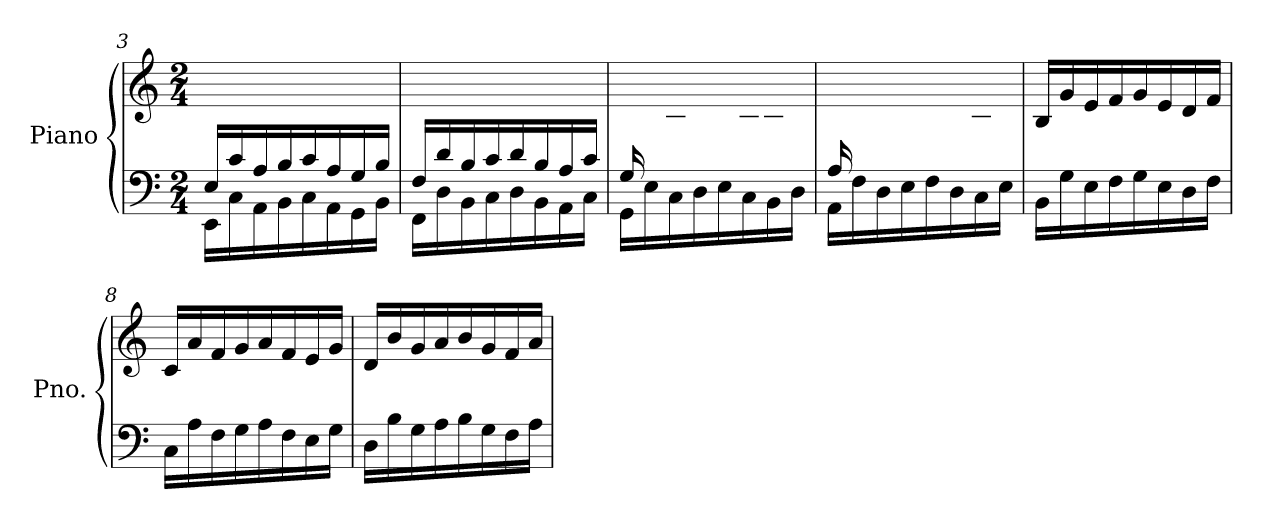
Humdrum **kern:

**kern	**kern
*part1	*part1
*staff2	*staff1
*I"Piano	*
*I'Pno.	*
*clefF4	*clefG2
*k[]	*k[]
*M2/4	*M2/4
=3	=3
*^	*
16E/LL	16EE\LL	2ryy
16c/	16C\	.
16A/	16AA\	.
16B/	16BB\	.
16c/	16C\	.
16A/	16AA\	.
16G/	16GG\	.
16B/JJ	16BB\JJ	.
=4	=4	=4
16F/LL	16FF\LL	2ryy
16d/	16D\	.
16B/	16BB\	.
16c/	16C\	.
16d/	16D\	.
16B/	16BB\	.
16A/	16AA\	.
16c/JJ	16C\JJ	.
=5	=5	=5
16G/LL	16GG\LL	16ryy
4..ryy	16E\	16e/
.	16C\	16c/
.	16D\	16d/
.	16E\	16e/
.	16C\	16c/
.	16BB\	16B/
.	16D\JJ	16d/JJ
!!LO:LB:g=z
=6	=6	=6
16A/LL	16AA\LL	16ryy
4..ryy	16F\	16f/
.	16D\	16d/
.	16E\	16e/
.	16F\	16f/
.	16D\	16d/
.	16C\	16c/
.	16E\JJ	16e/JJ
*v	*v	*
=7	=7
16BB\LL	16B/LL
16G\	16g/
16E\	16e/
16F\	16f/
16G\	16g/
16E\	16e/
16D\	16d/
16F\JJ	16f/JJ
=8	=8
16C\LL	16c/LL
16A\	16a/
16F\	16f/
16G\	16g/
16A\	16a/
16F\	16f/
16E\	16e/
16G\JJ	16g/JJ
=9	=9
16D\LL	16d/LL
16B\	16b/
16G\	16g/
16A\	16a/
16B\	16b/
16G\	16g/
16F\	16f/
16A\JJ	16a/JJ
=	=
*-	*-
